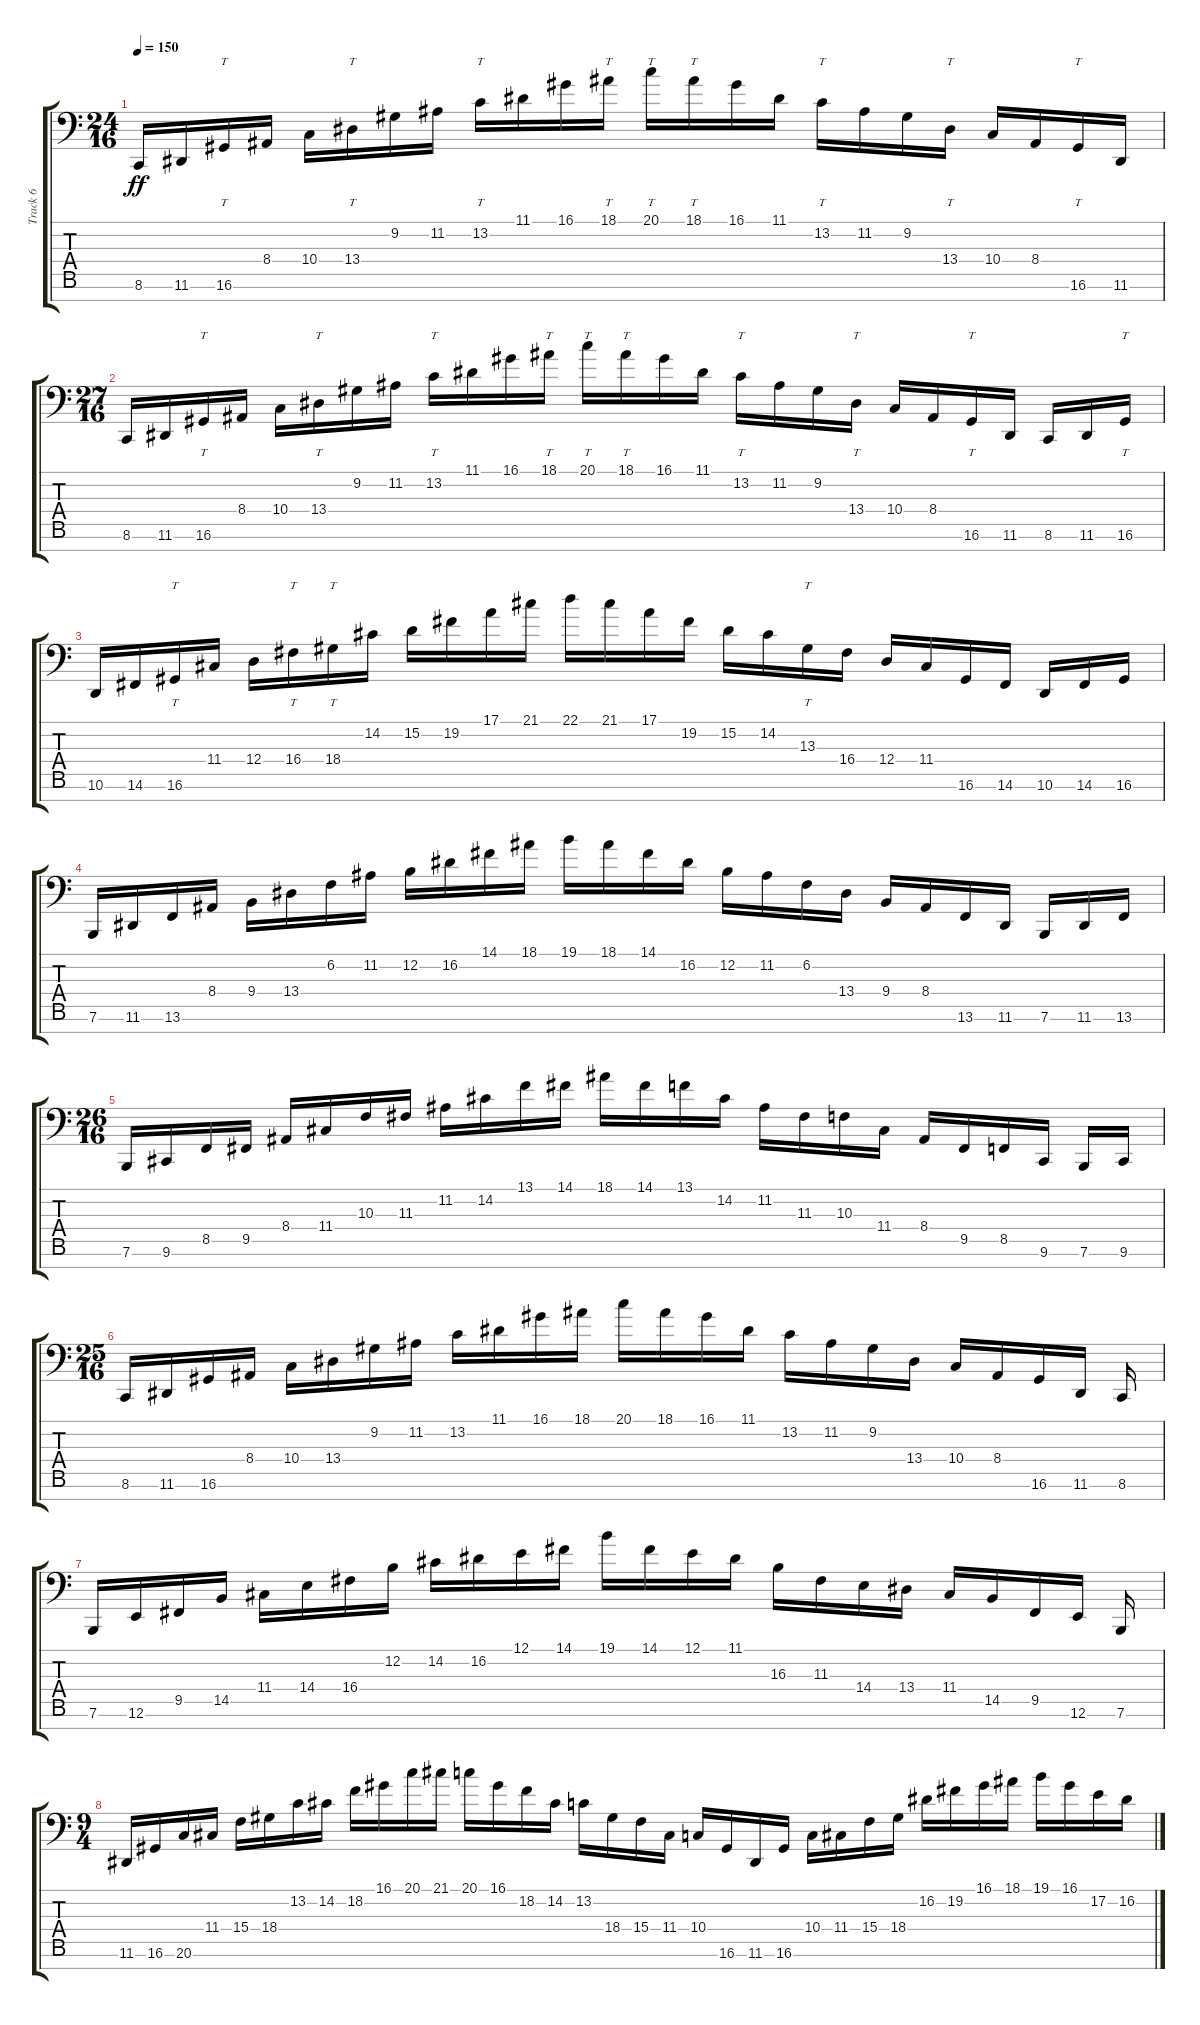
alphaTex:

\track ("Track 6" "Track 6") {instrument acousticgrandpiano}
\staff {score tabs}
\tuning (E3 B2 G2 D2 A1 E1 A0) {hide}
\ts (24 16)
\tempo 150
\clef f4
\ks c
8.6.16{dy ff} 11.6.16 16.6.16{tt} 8.4.16 10.4.16 13.4.16{tt} 9.2.16 11.2.16 13.2.16{tt} 11.1.16 16.1.16 18.1.16{tt} 20.1.16{tt} 18.1.16{tt} 16.1.16 11.1.16 13.2.16{tt} 11.2.16 9.2.16 13.4.16{tt} 10.4.16 8.4.16 16.6.16{tt} 11.6.16 |
\ts (27 16)
8.6.16 11.6.16 16.6.16{tt} 8.4.16 10.4.16 13.4.16{tt} 9.2.16 11.2.16 13.2.16{tt} 11.1.16 16.1.16 18.1.16{tt} 20.1.16{tt} 18.1.16{tt} 16.1.16 11.1.16 13.2.16{tt} 11.2.16 9.2.16 13.4.16{tt} 10.4.16 8.4.16 16.6.16{tt} 11.6.16 8.6.16 11.6.16 16.6.16{tt} |
10.6.16 14.6.16 16.6.16{tt} 11.4.16 12.4.16 16.4.16{tt} 18.4.16{tt} 14.2.16 15.2.16 19.2.16 17.1.16 21.1.16 22.1.16 21.1.16 17.1.16 19.2.16 15.2.16 14.2.16 13.3.16{tt} 16.4.16 12.4.16 11.4.16 16.6.16 14.6.16 10.6.16 14.6.16 16.6.16 |
7.6.16 11.6.16 13.6.16 8.4.16 9.4.16 13.4.16 6.2.16 11.2.16 12.2.16 16.2.16 14.1.16 18.1.16 19.1.16 18.1.16 14.1.16 16.2.16 12.2.16 11.2.16 6.2.16 13.4.16 9.4.16 8.4.16 13.6.16 11.6.16 7.6.16 11.6.16 13.6.16 |
\ts (26 16)
7.6.16 9.6.16 8.5.16 9.5.16 8.4.16 11.4.16 10.3.16 11.3.16 11.2.16 14.2.16 13.1.16 14.1.16 18.1.16 14.1.16 13.1.16 14.2.16 11.2.16 11.3.16 10.3.16 11.4.16 8.4.16 9.5.16 8.5.16 9.6.16 7.6.16 9.6.16 |
\ts (25 16)
8.6.16 11.6.16 16.6.16 8.4.16 10.4.16 13.4.16 9.2.16 11.2.16 13.2.16 11.1.16 16.1.16 18.1.16 20.1.16 18.1.16 16.1.16 11.1.16 13.2.16 11.2.16 9.2.16 13.4.16 10.4.16 8.4.16 16.6.16 11.6.16 8.6.16 |
7.6.16 12.6.16 9.5.16 14.5.16 11.4.16 14.4.16 16.4.16 12.2.16 14.2.16 16.2.16 12.1.16 14.1.16 19.1.16 14.1.16 12.1.16 11.1.16 16.3.16 11.3.16 14.4.16 13.4.16 11.4.16 14.5.16 9.5.16 12.6.16 7.6.16 |
\ts (9 4)
11.6.16 16.6.16 20.6.16 11.4.16 15.4.16 18.4.16 13.2.16 14.2.16 18.2.16 16.1.16 20.1.16 21.1.16 20.1.16 16.1.16 18.2.16 14.2.16 13.2.16 18.4.16 15.4.16 11.4.16 10.4.16 16.6.16 11.6.16 16.6.16 10.4.16 11.4.16 15.4.16 18.4.16 16.2.16 19.2.16 16.1.16 18.1.16 19.1.16 16.1.16 17.2.16 16.2.16
